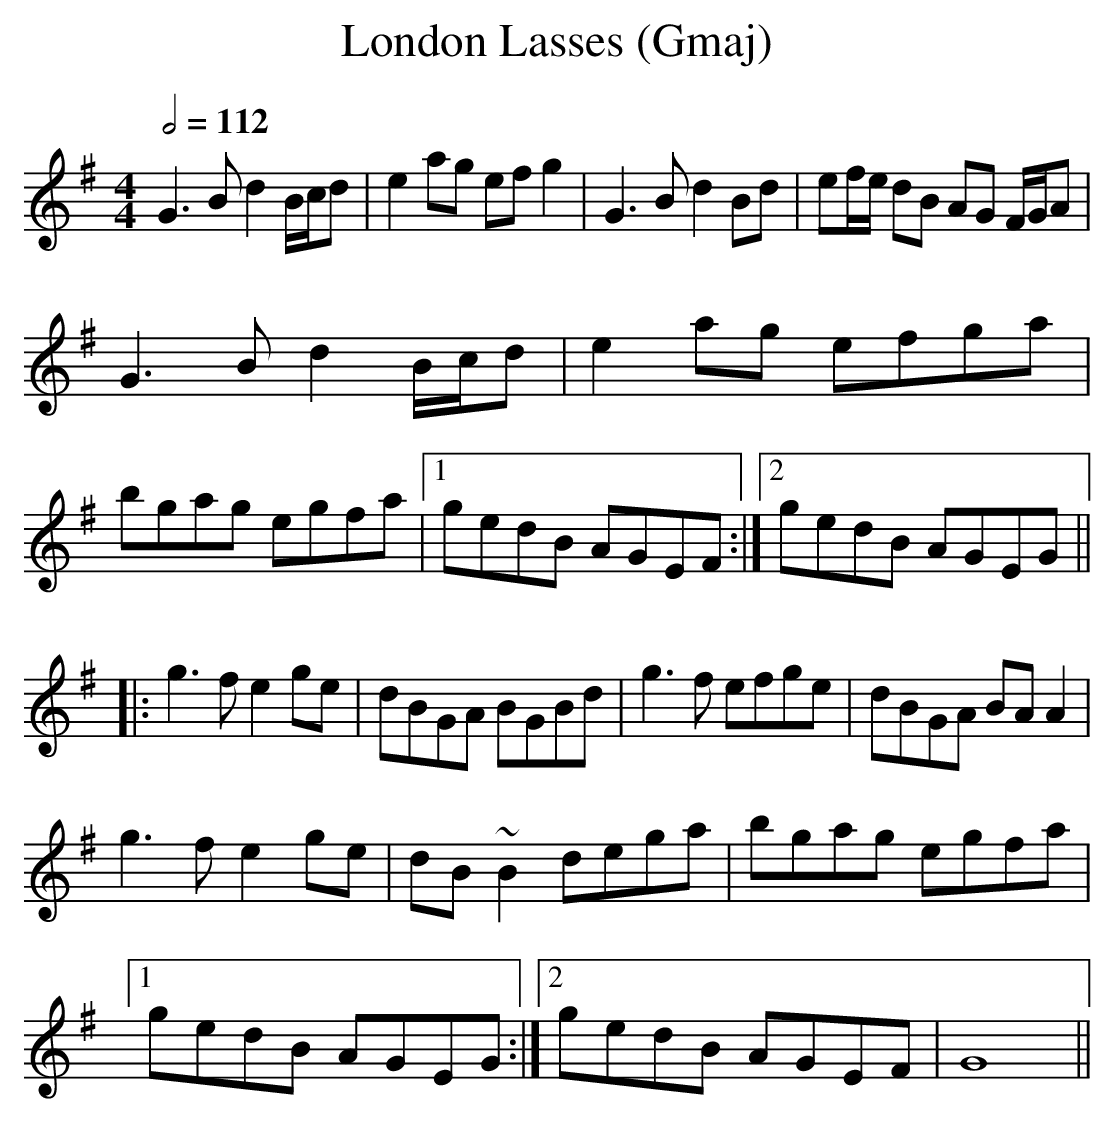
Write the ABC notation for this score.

X:1
T:London Lasses (Gmaj)
Q:1/2=112
M:4/4
L:1/8
K:Gmaj
G3B d2B/c/d|e2ag efg2|G3B d2Bd|ef/e/ dB AG F/G/A|
G3B d2B/c/d|e2ag efga|bgag egfa|1gedB AGEF:|2gedB AGEG||
|:g3f e2ge|dBGA BGBd|g3 f efge|dBGA BA A2|
g3f e2ge|dB ~B2 dega|bgag egfa|1gedB AGEG:|2gedB AGEF|G8||
